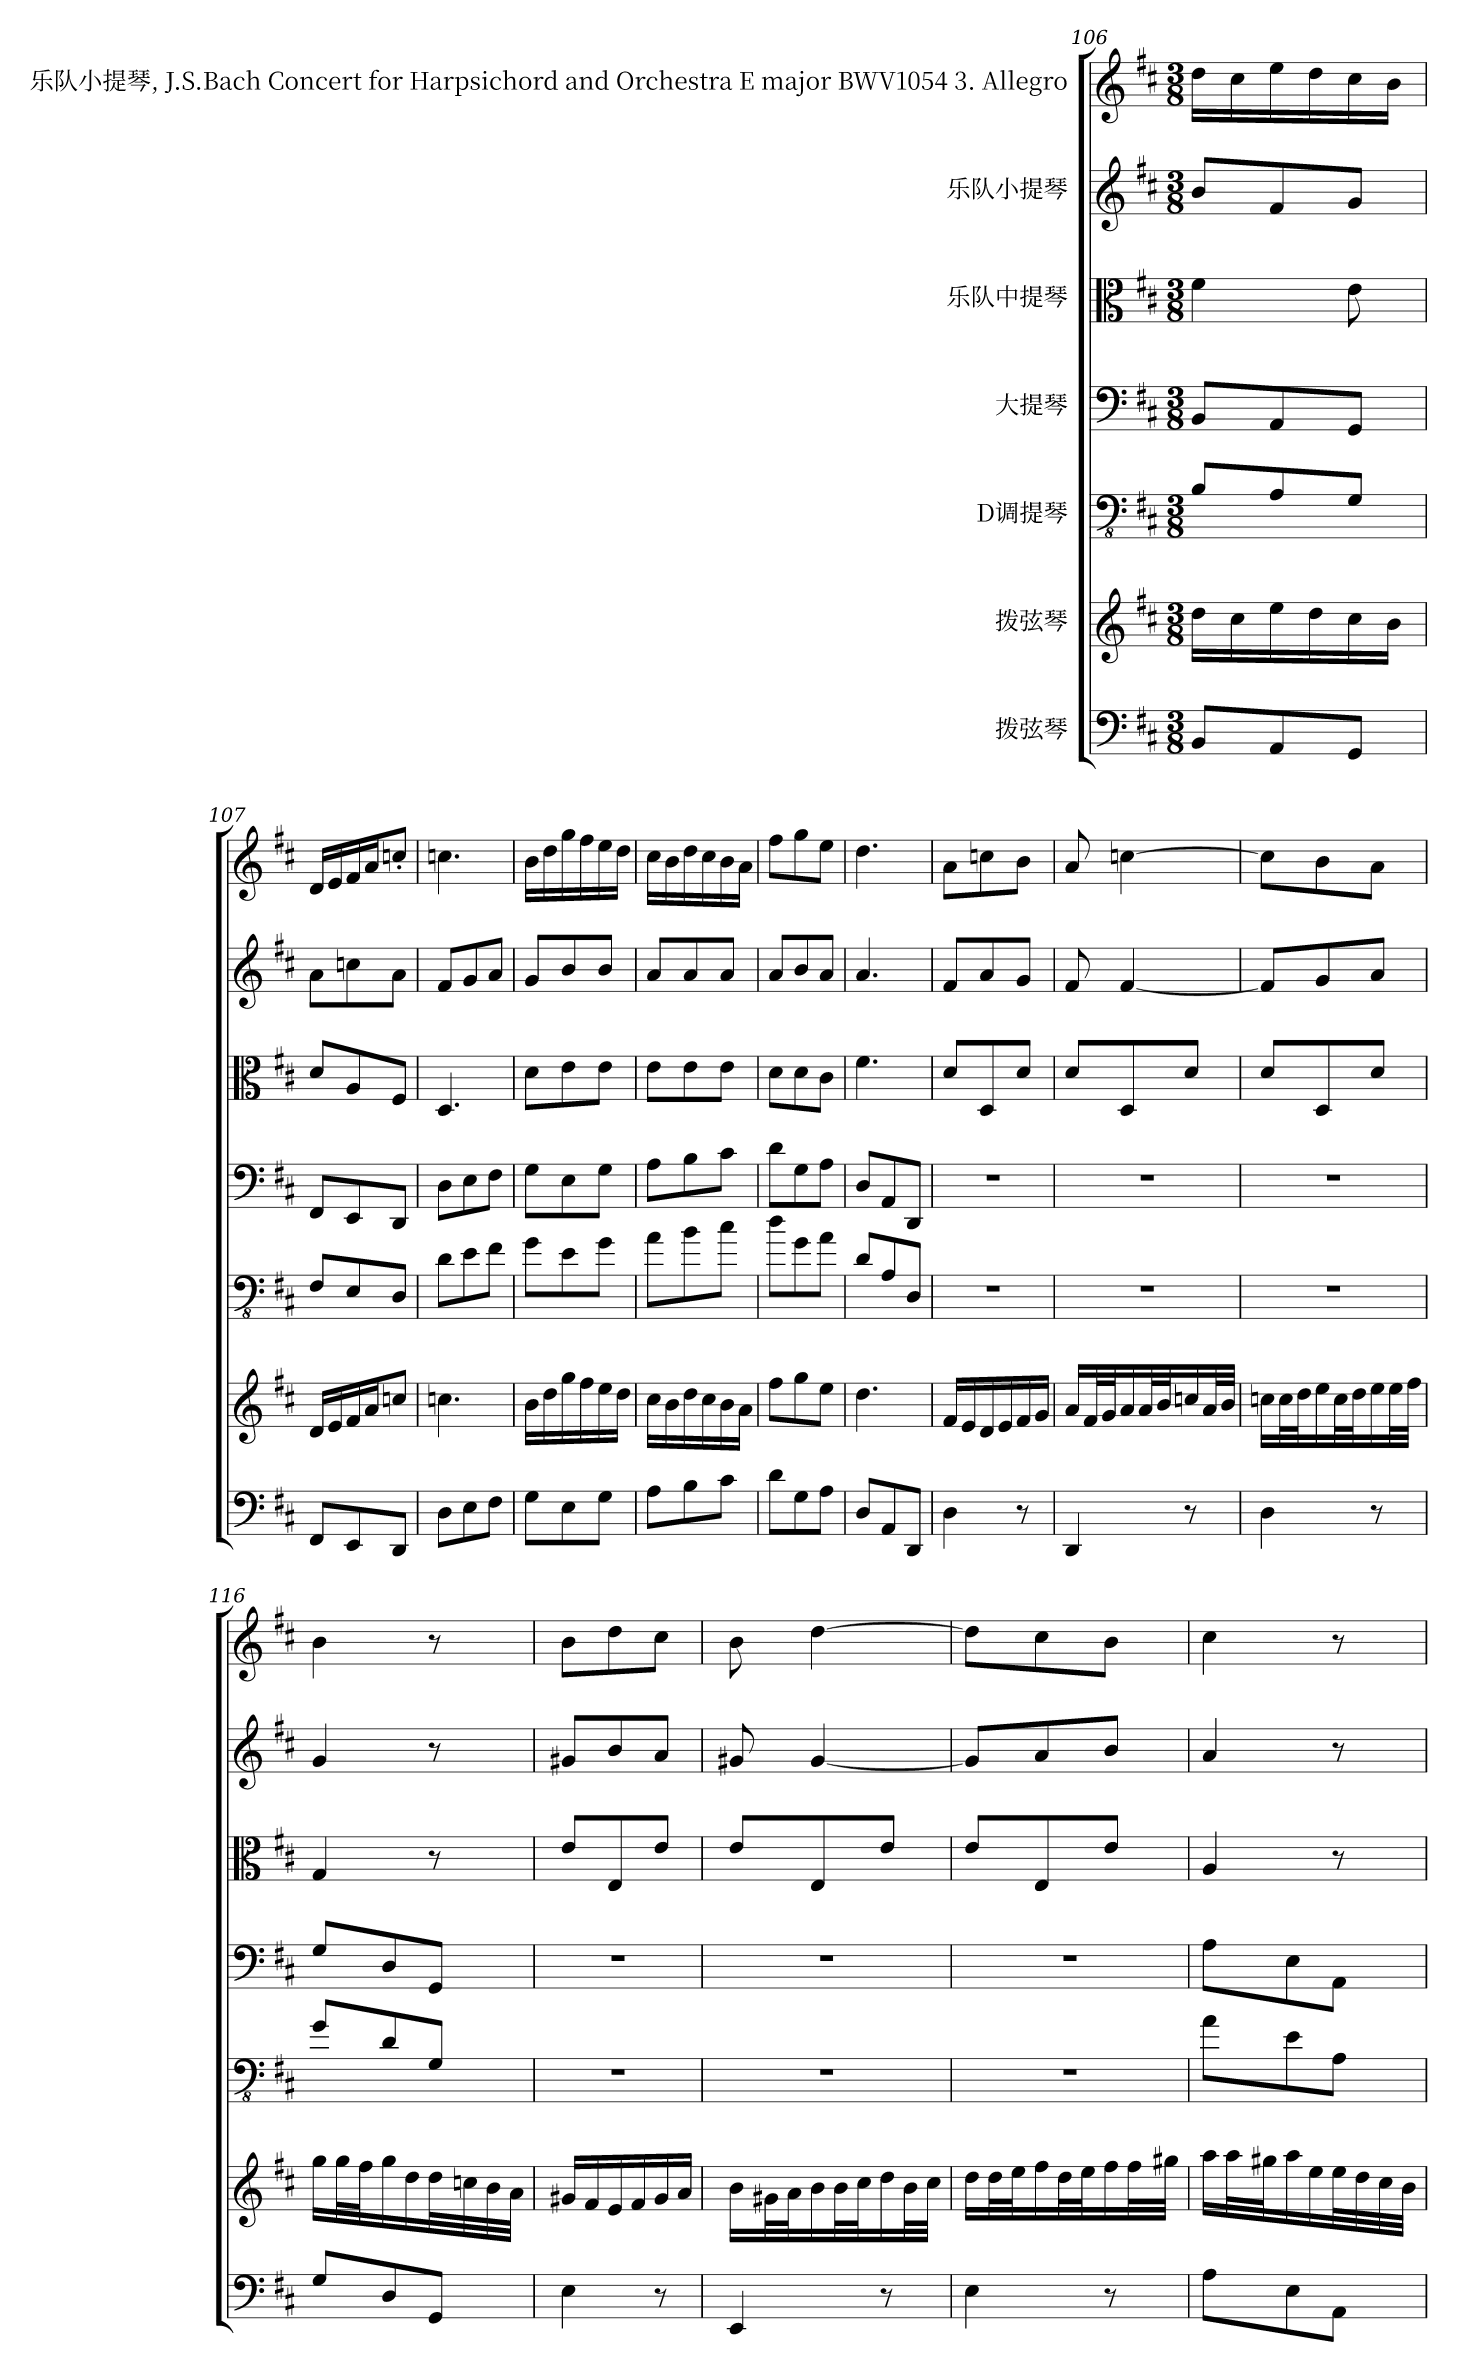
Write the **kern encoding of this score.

**kern	**kern	**kern	**kern	**kern	**kern	**kern
*part7	*part6	*part5	*part4	*part3	*part2	*part1
*staff7	*staff6	*staff5	*staff4	*staff3	*staff2	*staff1
*I"拨弦琴	*I"拨弦琴	*I"D调提琴	*I"大提琴	*I"乐队中提琴	*I"乐队小提琴	*I"乐队小提琴, J.S.Bach Concert for Harpsichord and Orchestra E major BWV1054 3. Allegro
*clefF4	*clefG2	*clefFv4	*clefF4	*clefC3	*clefG2	*clefG2
*	*	*ITrd7c12	*	*	*	*
*k[f#c#]	*k[f#c#]	*k[f#c#]	*k[f#c#]	*k[f#c#]	*k[f#c#]	*k[f#c#]
*M3/8	*M3/8	*M3/8	*M3/8	*M3/8	*M3/8	*M3/8
=106	=106	=106	=106	=106	=106	=106
8BB/L	16dd\LL	8BBB/L	8BB/L	4f#\	8b/L	16dd\LL
.	16cc#\	.	.	.	.	16cc#\
8AA/	16ee\	8AAA/	8AA/	.	8f#/	16ee\
.	16dd\	.	.	.	.	16dd\
8GG/J	16cc#\	8GGG/J	8GG/J	8e\	8g/J	16cc#\
.	16b\JJ	.	.	.	.	16b\JJ
=107	=107	=107	=107	=107	=107	=107
8FF#/L	16d/LL	8FFF#/L	8FF#/L	8d/L	8a\L	16d/LL
.	16e/	.	.	.	.	16e/
8EE/	16f#/	8EEE/	8EE/	8A/	8ccn\	16f#/
.	16a/J	.	.	.	.	16a/J
8DD/J	8ccn/J	8DDD/J	8DD/J	8F#/J	8a\J	8ccn'/J
!!LO:PB:g=z
=108	=108	=108	=108	=108	=108	=108
8D\L	4.ccn\	8DD\L	8D\L	4.D/	8f#/L	4.ccn\
8E\	.	8EE\	8E\	.	8g/	.
8F#\J	.	8FF#\J	8F#\J	.	8a/J	.
=109	=109	=109	=109	=109	=109	=109
8G\L	16b\LL	8GG\L	8G\L	8d\L	8g/L	16b\LL
.	16dd\	.	.	.	.	16dd\
8E\	16gg\	8EE\	8E\	8e\	8b/	16gg\
.	16ff#\	.	.	.	.	16ff#\
8G\J	16ee\	8GG\J	8G\J	8e\J	8b/J	16ee\
.	16dd\JJ	.	.	.	.	16dd\JJ
=110	=110	=110	=110	=110	=110	=110
8A\L	16cc#\LL	8AA\L	8A\L	8e\L	8a/L	16cc#\LL
.	16b\	.	.	.	.	16b\
8B\	16dd\	8BB\	8B\	8e\	8a/	16dd\
.	16cc#\	.	.	.	.	16cc#\
8c#\J	16b\	8C#\J	8c#\J	8e\J	8a/J	16b\
.	16a\JJ	.	.	.	.	16a\JJ
=111	=111	=111	=111	=111	=111	=111
8d\L	8ff#\L	8D\L	8d\L	8d\L	8a/L	8ff#\L
8G\	8gg\	8GG\	8G\	8d\	8b/	8gg\
8A\J	8ee\J	8AA\J	8A\J	8c#\J	8a/J	8ee\J
=112	=112	=112	=112	=112	=112	=112
8D/L	4.dd\	8DD/L	8D/L	4.f#\	4.a/	4.dd\
8AA/	.	8AAA/	8AA/	.	.	.
8DD/J	.	8DDD/J	8DD/J	.	.	.
=113	=113	=113	=113	=113	=113	=113
4D\	16f#/LL	4.r	4.r	8d/L	8f#/L	8a\L
.	16e/	.	.	.	.	.
.	16d/	.	.	8D/	8a/	8ccn\
.	16e/	.	.	.	.	.
8r	16f#/	.	.	8d/J	8g/J	8b\J
.	16g/JJ	.	.	.	.	.
!!LO:PB:g=z
=114	=114	=114	=114	=114	=114	=114
4DD/	16a/LL	4.r	4.r	8d/L	8f#/	8a/
.	32f#/L	.	.	.	.	.
.	32g/J	.	.	.	.	.
.	16a/	.	.	8D/	[4f#/	[4ccn\
.	32a/L	.	.	.	.	.
.	32b/J	.	.	.	.	.
8r	16ccn/	.	.	8d/J	.	.
.	32a/L	.	.	.	.	.
.	32b/JJJ	.	.	.	.	.
=115	=115	=115	=115	=115	=115	=115
4D\	16ccn\LL	4.r	4.r	8d/L	8f#/L]	8cc\L]
.	32cc\L	.	.	.	.	.
.	32dd\J	.	.	.	.	.
.	16ee\	.	.	8D/	8g/	8b\
.	32cc\L	.	.	.	.	.
.	32dd\J	.	.	.	.	.
8r	16ee\	.	.	8d/J	8a/J	8a\J
.	32ee\L	.	.	.	.	.
.	32ff#\JJJ	.	.	.	.	.
=116	=116	=116	=116	=116	=116	=116
8G/L	16gg\LL	8GG/L	8G/L	4G/	4g/	4b\
.	32gg\L	.	.	.	.	.
.	32ff#\J	.	.	.	.	.
8D/	16gg\	8DD/	8D/	.	.	.
.	16dd\	.	.	.	.	.
8GG/J	32dd\L	8GGG/J	8GG/J	8r	8r	8r
.	32ccn\	.	.	.	.	.
.	32b\	.	.	.	.	.
.	32a\JJJ	.	.	.	.	.
=117	=117	=117	=117	=117	=117	=117
4E\	16g#X/LL	4.r	4.r	8e/L	8g#X/L	8b\L
.	16f#/	.	.	.	.	.
.	16e/	.	.	8E/	8b/	8dd\
.	16f#/	.	.	.	.	.
8r	16g#/	.	.	8e/J	8a/J	8cc#\J
.	16a/JJ	.	.	.	.	.
!!LO:PB:g=z
=118	=118	=118	=118	=118	=118	=118
4EE/	16b\LL	4.r	4.r	8e/L	8g#X/	8b\
.	32g#X\L	.	.	.	.	.
.	32a\J	.	.	.	.	.
.	16b\	.	.	8E/	[4g#/	[4dd\
.	32b\L	.	.	.	.	.
.	32cc#\J	.	.	.	.	.
8r	16dd\	.	.	8e/J	.	.
.	32b\L	.	.	.	.	.
.	32cc#\JJJ	.	.	.	.	.
=119	=119	=119	=119	=119	=119	=119
4E\	16dd\LL	4.r	4.r	8e/L	8g#/L]	8dd\L]
.	32dd\L	.	.	.	.	.
.	32ee\J	.	.	.	.	.
.	16ff#\	.	.	8E/	8a/	8cc#\
.	32dd\L	.	.	.	.	.
.	32ee\J	.	.	.	.	.
8r	16ff#\	.	.	8e/J	8b/J	8b\J
.	32ff#\L	.	.	.	.	.
.	32gg#X\JJJ	.	.	.	.	.
=120	=120	=120	=120	=120	=120	=120
8A\L	16aa\LL	8AA\L	8A\L	4A/	4a/	4cc#\
.	32aa\L	.	.	.	.	.
.	32gg#X\J	.	.	.	.	.
8E\	16aa\	8EE\	8E\	.	.	.
.	16ee\	.	.	.	.	.
8AA\J	32ee\L	8AAA\J	8AA\J	8r	8r	8r
.	32dd\	.	.	.	.	.
.	32cc#\	.	.	.	.	.
.	32b\JJJ	.	.	.	.	.
=	=	=	=	=	=	=
*-	*-	*-	*-	*-	*-	*-
